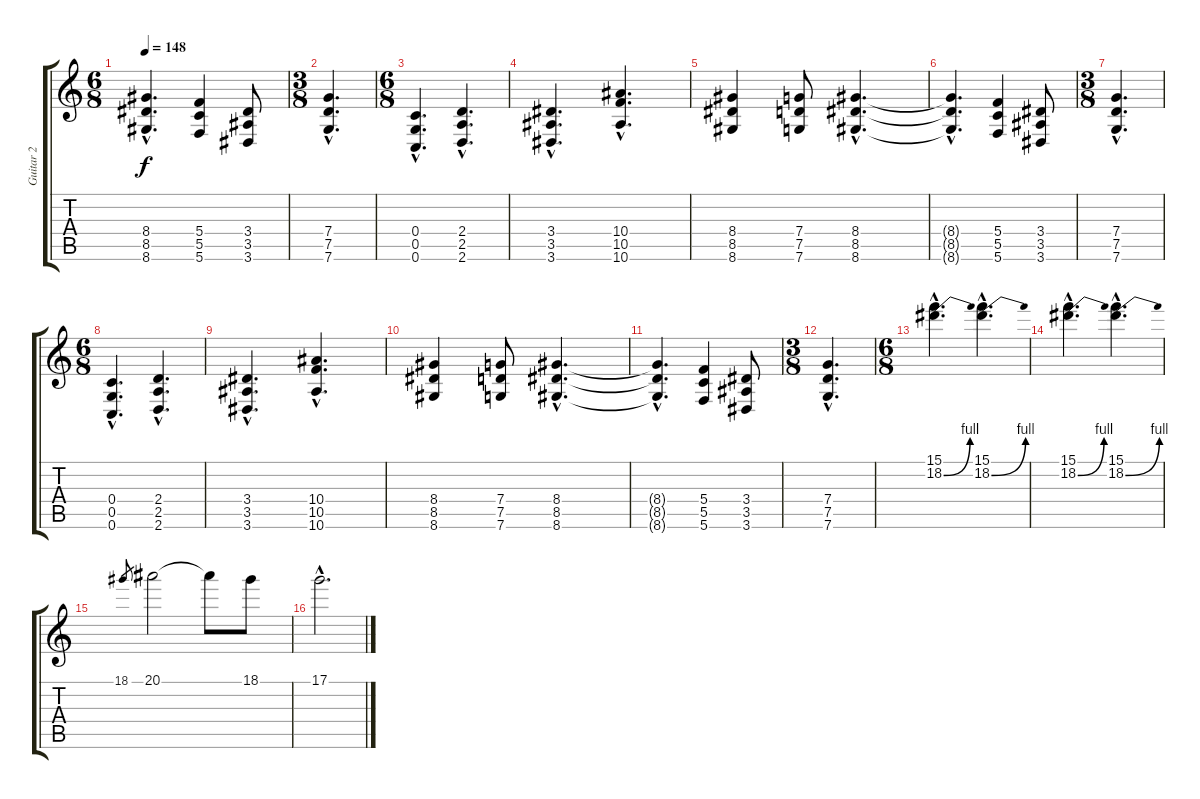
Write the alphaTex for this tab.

\track ("Guitar 2" "Guitar 2") {instrument distortionguitar}
\staff {score tabs}
\tuning (D4 A3 F3 C3 G2 C2) {hide}
\ts (6 8)
\tempo 148
\clef g2
\ks c
(8.4{hac t} 8.5{hac t} 8.6{hac t}).4{d dy f} (5.4 5.5 5.6).4 (3.4 3.5 3.6).8 |
\ts (3 8)
(7.4{hac} 7.5{hac} 7.6{hac}).4{d} |
\ts (6 8)
(0.4{hac} 0.5{hac} 0.6{hac}).4{d} (2.4{hac} 2.5{hac} 2.6{hac}).4{d} |
(3.4{hac} 3.5{hac} 3.6{hac}).4{d} (10.4{hac} 10.5{hac} 10.6{hac}).4{d} |
(8.4 8.5 8.6).4 (7.4 7.5 7.6).8 (8.4{hac} 8.5{hac} 8.6{hac}).4{d} |
(8.4{hac t} 8.5{hac t} 8.6{hac t}).4{d} (5.4 5.5 5.6).4 (3.4 3.5 3.6).8 |
\ts (3 8)
(7.4{hac} 7.5{hac} 7.6{hac}).4{d} |
\ts (6 8)
(0.4{hac} 0.5{hac} 0.6{hac}).4{d} (2.4{hac} 2.5{hac} 2.6{hac}).4{d} |
(3.4{hac} 3.5{hac} 3.6{hac}).4{d} (10.4{hac} 10.5{hac} 10.6{hac}).4{d} |
(8.4 8.5 8.6).4 (7.4 7.5 7.6).8 (8.4{hac} 8.5{hac} 8.6{hac}).4{d} |
(8.4{hac t} 8.5{hac t} 8.6{hac t}).4{d} (5.4 5.5 5.6).4 (3.4 3.5 3.6).8 |
\ts (3 8)
(7.4{hac} 7.5{hac} 7.6{hac}).4{d} |
\ts (6 8)
(15.1{hac} 18.2{be (bend 0 0 60 4) hac}).4{d} (15.1{hac} 18.2{be (bend 0 0 60 4) hac}).4{d} |
(15.1{hac} 18.2{be (bend 0 0 60 4) hac}).4{d} (15.1{hac} 18.2{be (bend 0 0 60 4) hac}).4{d} |
18.1.8{gr} 20.1.2 20.1{t}.8 18.1.8 |
17.1{hac}.2{d}
